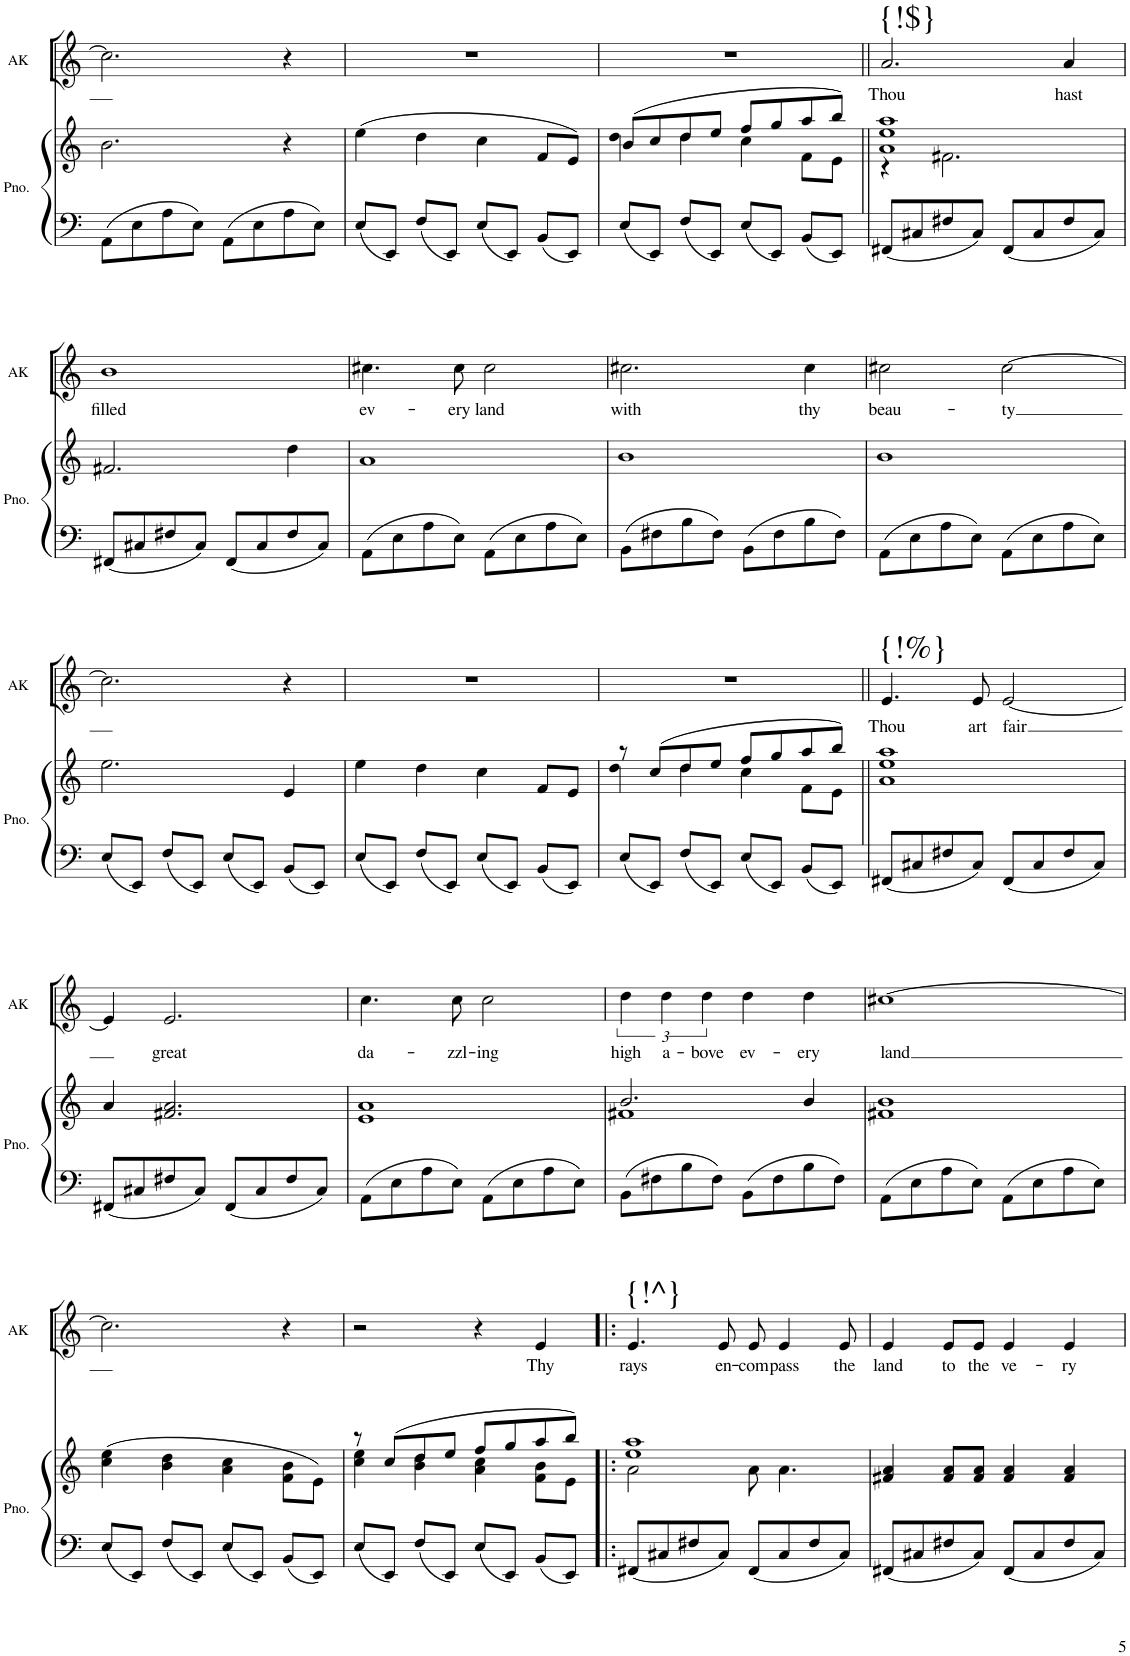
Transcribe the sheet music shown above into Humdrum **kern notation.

**kern	**kern	**kern	**text
*part2	*part2	*part1	*part1
*staff3	*staff2	*staff1	*staff1
*I"Piano	*	*I"AKHNATEN	*
*I'Pno.	*	*I'AK	*
!!LO:PB:g=z
*clefF4	*clefG2	*clefG2	*
*k[]	*k[]	*k[]	*
*M4/4	*M4/4	*M4/4	*
=67	=67	=67	=67
8AA\L	2.b\	2.cc#\]	.
8E\	.	.	.
8A\	.	.	.
8E\J	.	.	.
8AA\L	.	.	.
8E\	.	.	.
8A\	4r	4r	.
8E\J	.	.	.
=68	=68	=68	=68
8E/L	(4ee\	1r	.
8EE/J	.	.	.
8F/L	4dd\	.	.
8EE/J	.	.	.
8E/L	4cc\	.	.
8EE/J	.	.	.
8BB/L	8f/L	.	.
8EE/J	8e/J)	.	.
=69	=69	=69	=69
*	*^	*	*
8E/L	(8b/L	4ee\	1r	.
8EE/J	8cc/	.	.	.
8F/L	8dd/	4dd\	.	.
8EE/J	8ee/J	.	.	.
8E/L	8ff/L	4cc\	.	.
8EE/J	8gg/	.	.	.
8BB/L	8aa/	8f\L	.	.
8EE/J	8bb/J)	8e\J	.	.
=70||	=70||	=70||	=70||	=70||
!	!	!	!LO:TX:a:t={!$}	!
!	!	!	!	!LO:LY:b
8FF#X/L	1a 1ee 1aa	4r	2.a/	Thou
8C#X/	.	.	.	.
8F#X/	.	2.f#X\	.	.
8C#/J	.	.	.	.
8FF#/L	.	.	.	.
8C#/	.	.	.	.
!	!	!	!	!LO:LY:b
8F#/	.	.	4a/	hast
8C#/J	.	.	.	.
*	*v	*v	*	*
!!LO:LB:g=z
=71	=71	=71	=71
!	!	!	!LO:LY:b
8FF#X/L	2.f#X/	1b	filled
8C#X/	.	.	.
8F#X/	.	.	.
8C#/J	.	.	.
8FF#/L	.	.	.
8C#/	.	.	.
8F#/	4dd\	.	.
8C#/J	.	.	.
=72	=72	=72	=72
!	!	!	!LO:LY:b
8AA\L	1a	4.cc#X\	ev-
8E\	.	.	.
8A\	.	.	.
!	!	!	!LO:LY:b
8E\J	.	8cc#\	-ery
!	!	!	!LO:LY:b
8AA\L	.	2cc#\	land
8E\	.	.	.
8A\	.	.	.
8E\J	.	.	.
=73	=73	=73	=73
!	!	!	!LO:LY:b
8BB\L	1b	2.cc#X\	with
8F#X\	.	.	.
8B\	.	.	.
8F#\J	.	.	.
8BB\L	.	.	.
8F#\	.	.	.
!	!	!	!LO:LY:b
8B\	.	4cc#\	thy
8F#\J	.	.	.
=74	=74	=74	=74
!	!	!	!LO:LY:b
8AA\L	1b	2cc#X\	beau-
8E\	.	.	.
8A\	.	.	.
8E\J	.	.	.
!	!	!	!LO:LY:b
8AA\L	.	[2cc#\	-ty
8E\	.	.	.
8A\	.	.	.
8E\J	.	.	.
!!LO:LB:g=z
=75	=75	=75	=75
8E/L	2.ee\	2.cc#\]	.
8EE/J	.	.	.
8F/L	.	.	.
8EE/J	.	.	.
8E/L	.	.	.
8EE/J	.	.	.
8BB/L	4e/	4r	.
8EE/J	.	.	.
=76	=76	=76	=76
8E/L	4ee\	1r	.
8EE/J	.	.	.
8F/L	4dd\	.	.
8EE/J	.	.	.
8E/L	4cc\	.	.
8EE/J	.	.	.
8BB/L	8f/L	.	.
8EE/J	8e/J	.	.
=77	=77	=77	=77
*	*^	*	*
8E/L	8r	4ee\	1r	.
8EE/J	(8cc/L	.	.	.
8F/L	8dd/	4dd\	.	.
8EE/J	8ee/J	.	.	.
8E/L	8ff/L	4cc\	.	.
8EE/J	8gg/	.	.	.
8BB/L	8aa/	8f\L	.	.
8EE/J	8bb/J)	8e\J	.	.
=78||	=78||	=78||	=78||	=78||
!	!	!	!LO:TX:a:t={!%}	!
!	!	!	!	!LO:LY:b
*	*v	*v	*	*
8FF#X/L	1a 1ee 1aa	4.e/	Thou
8C#X/	.	.	.
8F#X/	.	.	.
!	!	!	!LO:LY:b
8C#/J	.	8e/	art
!	!	!	!LO:LY:b
8FF#/L	.	[2e/	fair
8C#/	.	.	.
8F#/	.	.	.
8C#/J	.	.	.
!!LO:LB:g=z
=79	=79	=79	=79
8FF#X/L	4a/	4e/]	.
8C#X/	.	.	.
!	!	!	!LO:LY:b
8F#X/	2.f#X/ 2.a/	2.e/	great
8C#/J	.	.	.
8FF#/L	.	.	.
8C#/	.	.	.
8F#/	.	.	.
8C#/J	.	.	.
=80	=80	=80	=80
!	!	!	!LO:LY:b
8AA\L	1e 1a	4.cc\	da-
8E\	.	.	.
8A\	.	.	.
!	!	!	!LO:LY:b
8E\J	.	8cc\	-zzl-
!	!	!	!LO:LY:b
8AA\L	.	2cc\	-ing
8E\	.	.	.
8A\	.	.	.
8E\J	.	.	.
=81	=81	=81	=81
*	*^	*	*
!	!	!	!	!LO:LY:b
8BB\L	2.b/	1f#X	6dd\	high
8F#X\	.	.	.	.
!	!	!	!	!LO:LY:b
.	.	.	6dd\	a-
8B\	.	.	.	.
!	!	!	!	!LO:LY:b
.	.	.	6dd\	-bove
8F#\J	.	.	.	.
!	!	!	!	!LO:LY:b
8BB\L	.	.	4dd\	ev-
8F#\	.	.	.	.
!	!	!	!	!LO:LY:b
8B\	4b/	.	4dd\	-ery
8F#\J	.	.	.	.
*	*v	*v	*	*
=82	=82	=82	=82
!	!	!	!LO:LY:b
8AA\L	1f#X 1b	[1cc#X	land
8E\	.	.	.
8A\	.	.	.
8E\J	.	.	.
8AA\L	.	.	.
8E\	.	.	.
8A\	.	.	.
8E\J	.	.	.
!!LO:LB:g=z
=83	=83	=83	=83
8E/L	(4cc\ 4ee\	2.cc#\]	.
8EE/J	.	.	.
8F/L	4b\ 4dd\	.	.
8EE/J	.	.	.
8E/L	4a\ 4cc\	.	.
8EE/J	.	.	.
8BB/L	8f\ 8b\L	4r	.
8EE/J	8e\J)	.	.
=84	=84	=84	=84
*	*^	*	*
8E/L	8r	4cc\ 4ee\	2r	.
8EE/J	(8cc/L	.	.	.
8F/L	8dd/	4b\ 4dd\	.	.
8EE/J	8ee/J	.	.	.
8E/L	8ff/L	4a\ 4cc\	4r	.
8EE/J	8gg/	.	.	.
!	!	!	!	!LO:LY:b
8BB/L	8aa/	8f\ 8b\L	4e/	Thy
8EE/J	8bb/J)	8e\J	.	.
=85!|:	=85!|:	=85!|:	=85!|:	=85!|:
!	!	!	!LO:TX:a:t={!^}	!
!	!	!	!	!LO:LY:b
8FF#X/L	1ee 1aa	2a\	4.e/	rays
8C#X/	.	.	.	.
8F#X/	.	.	.	.
!	!	!	!	!LO:LY:b
8C#/J	.	.	8e/	en-
!	!	!	!	!LO:LY:b
8FF#/L	.	8a\	8e/	-com-
!	!	!	!	!LO:LY:b
8C#/	.	4.a\	4e/	-pass
8F#/	.	.	.	.
!	!	!	!	!LO:LY:b
8C#/J	.	.	8e/	the
*	*v	*v	*	*
=86	=86	=86	=86
!	!	!	!LO:LY:b
8FF#X/L	4f#X/ 4a/	4e/	land
8C#X/	.	.	.
!	!	!	!LO:LY:b
8F#X/	8f#/ 8a/L	8e/L	to
!	!	!	!LO:LY:b
8C#/J	8f#/ 8a/J	8e/J	the
!	!	!	!LO:LY:b
8FF#/L	4f#/ 4a/	4e/	ve-
8C#/	.	.	.
!	!	!	!LO:LY:b
8F#/	4f#/ 4a/	4e/	-ry
8C#/J	.	.	.
=	=	=	=
*-	*-	*-	*-
